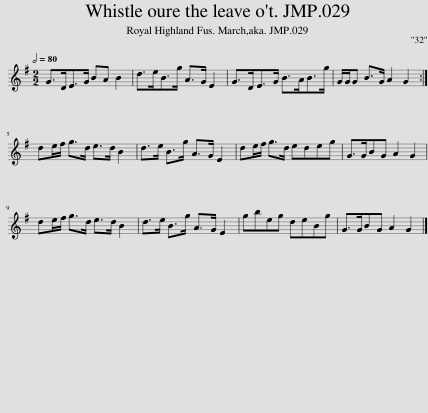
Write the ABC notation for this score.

X:1
L:1/8
Q:1/2=80
M:2/2
I:linebreak $
K:G
V:1 treble
V:1
 G>DE>G BA B2 | d>eB>g A>G E2 | G>DE>G B>AB>g | G/G/G B>G A2 G2 :|$ de/f/ g>d e>d B2 | %5
 d>e B>g A>G E2 | de/f/ g>d edeg | G>GBG A2 G2 |$ de/f/ g>d e>d B2 | d>e B>g A>G E2 | %10
 gbeg deBg | G>GBG A2 G2 |] %12
